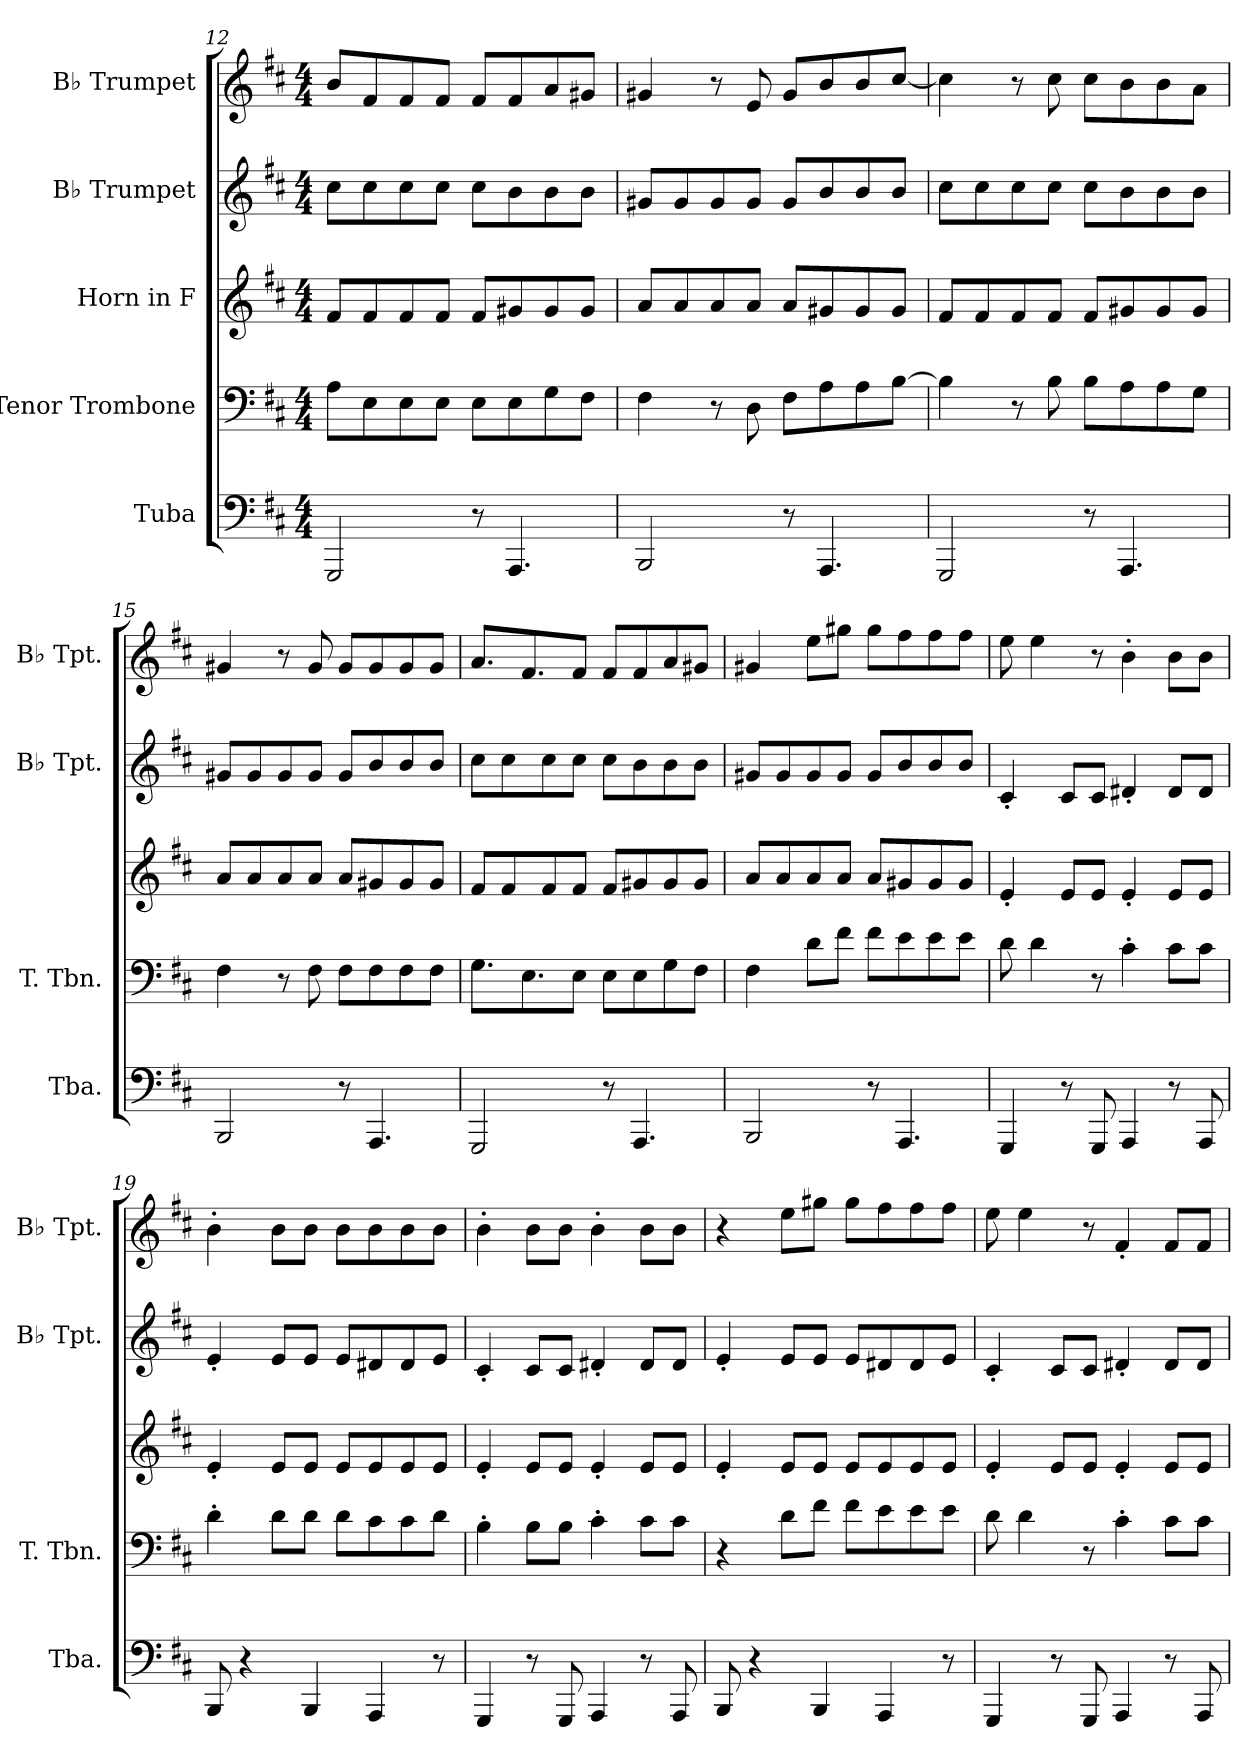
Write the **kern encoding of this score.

**kern	**kern	**kern	**kern	**kern
*part5	*part4	*part3	*part2	*part1
*staff5	*staff4	*staff3	*staff2	*staff1
*I"Tuba	*I"Tenor Trombone	*I"Horn in F	*I"B♭ Trumpet	*I"B♭ Trumpet
*I'Tba.	*I'T. Tbn.	*	*I'B♭ Tpt.	*I'B♭ Tpt.
!!LO:LB:g=z
*clefF4	*clefF4	*clefG2	*clefG2	*clefG2
*	*	*ITrd4c7	*ITrd1c2	*ITrd1c2
*k[f#c#]	*k[f#c#]	*k[f#]	*k[]	*k[]
*M4/4	*M4/4	*M4/4	*M4/4	*M4/4
=12	=12	=12	=12	=12
2GGG/	8A\L	8B/L	8b\L	8a/L
.	8E\	8B/	8b\	8e/
.	8E\	8B/	8b\	8e/
.	8E\J	8B/J	8b\J	8e/J
8r	8E\L	8B/L	8b\L	8e/L
4.AAA/	8E\	8c#X/	8a\	8e/
.	8G\	8c#/	8a\	8g/
.	8F#\J	8c#/J	8a\J	8f#X/J
=13	=13	=13	=13	=13
2BBB/	4F#\	8d/L	8f#X/L	4f#X/
.	.	8d/	8f#/	.
.	8r	8d/	8f#/	8r
.	8D\	8d/J	8f#/J	8d/
8r	8F#\L	8d/L	8f#/L	8f#/L
4.AAA/	8A\	8c#X/	8a/	8a/
.	8A\	8c#/	8a/	8a/
.	[8B\J	8c#/J	8a/J	[8b/J
=14	=14	=14	=14	=14
2GGG/	4B\]	8B/L	8b\L	4b\]
.	.	8B/	8b\	.
.	8r	8B/	8b\	8r
.	8B\	8B/J	8b\J	8b\
8r	8B\L	8B/L	8b\L	8b\L
4.AAA/	8A\	8c#X/	8a\	8a\
.	8A\	8c#/	8a\	8a\
.	8G\J	8c#/J	8a\J	8g\J
=15	=15	=15	=15	=15
2BBB/	4F#\	8d/L	8f#X/L	4f#X/
.	.	8d/	8f#/	.
.	8r	8d/	8f#/	8r
.	8F#\	8d/J	8f#/J	8f#/
8r	8F#\L	8d/L	8f#/L	8f#/L
4.AAA/	8F#\	8c#X/	8a/	8f#/
.	8F#\	8c#/	8a/	8f#/
.	8F#\J	8c#/J	8a/J	8f#/J
!!LO:PB:g=z
=16	=16	=16	=16	=16
2GGG/	8.G\L	8B/L	8b\L	8.g/L
.	.	8B/	8b\	.
.	8.E\	.	.	8.e/
.	.	8B/	8b\	.
.	8E\J	8B/J	8b\J	8e/J
8r	8E\L	8B/L	8b\L	8e/L
4.AAA/	8E\	8c#X/	8a\	8e/
.	8G\	8c#/	8a\	8g/
.	8F#\J	8c#/J	8a\J	8f#X/J
=17	=17	=17	=17	=17
2BBB/	4F#\	8d/L	8f#X/L	4f#X/
.	.	8d/	8f#/	.
.	8d\L	8d/	8f#/	8dd\L
.	8f#\J	8d/J	8f#/J	8ff#X\J
8r	8f#\L	8d/L	8f#/L	8ff#\L
4.AAA/	8e\	8c#X/	8a/	8ee\
.	8e\	8c#/	8a/	8ee\
.	8e\J	8c#/J	8a/J	8ee\J
=18	=18	=18	=18	=18
4GGG/	8d\	4A'/	4B'/	8dd\
.	4d\	.	.	4dd\
8r	.	8A/L	8B/L	.
8GGG/	8r	8A/J	8B/J	8r
4AAA/	4c#'\	4A'/	4c#X'/	4a'\
8r	8c#\L	8A/L	8c#/L	8a\L
8AAA/	8c#\J	8A/J	8c#/J	8a\J
=19	=19	=19	=19	=19
8BBB/	4d'\	4A'/	4d'/	4a'\
4r	.	.	.	.
.	8d\L	8A/L	8d/L	8a\L
4BBB/	8d\J	8A/J	8d/J	8a\J
.	8d\L	8A/L	8d/L	8a\L
4AAA/	8c#\	8A/	8c#X/	8a\
.	8c#\	8A/	8c#/	8a\
8r	8d\J	8A/J	8d/J	8a\J
!!LO:LB:g=z
=20	=20	=20	=20	=20
4GGG/	4B'\	4A'/	4B'/	4a'\
8r	8B\L	8A/L	8B/L	8a\L
8GGG/	8B\J	8A/J	8B/J	8a\J
4AAA/	4c#'\	4A'/	4c#X'/	4a'\
8r	8c#\L	8A/L	8c#/L	8a\L
8AAA/	8c#\J	8A/J	8c#/J	8a\J
=21	=21	=21	=21	=21
8BBB/	4r	4A'/	4d'/	4r
4r	.	.	.	.
.	8d\L	8A/L	8d/L	8dd\L
4BBB/	8f#\J	8A/J	8d/J	8ff#X\J
.	8f#\L	8A/L	8d/L	8ff#\L
4AAA/	8e\	8A/	8c#X/	8ee\
.	8e\	8A/	8c#/	8ee\
8r	8e\J	8A/J	8d/J	8ee\J
=22	=22	=22	=22	=22
4GGG/	8d\	4A'/	4B'/	8dd\
.	4d\	.	.	4dd\
8r	.	8A/L	8B/L	.
8GGG/	8r	8A/J	8B/J	8r
4AAA/	4c#'\	4A'/	4c#X'/	4e'/
8r	8c#\L	8A/L	8c#/L	8e/L
8AAA/	8c#\J	8A/J	8c#/J	8e/J
=	=	=	=	=
*-	*-	*-	*-	*-
